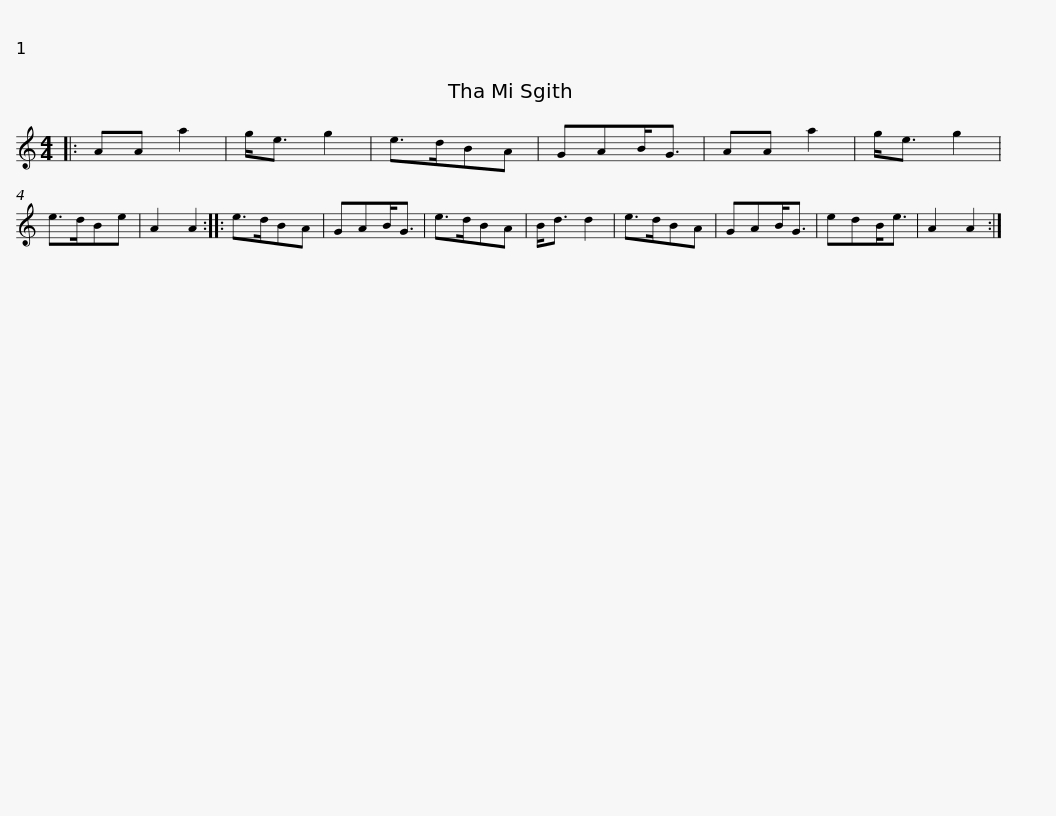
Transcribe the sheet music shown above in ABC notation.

X:1
L:1/8
M:4/4
I:linebreak $
K:C
V:1 treble
V:1
|: AA a2 | g<e g2 | e>dBA | GAB<G | AA a2 | %5
 g<e g2 | e>dBe | A2 A2 :: e>dBA | GAB<G | %10
 e>dBA |$ B<d d2 | e>dBA | GAB<G | edB<e | %15
 A2 A2 :| %16
